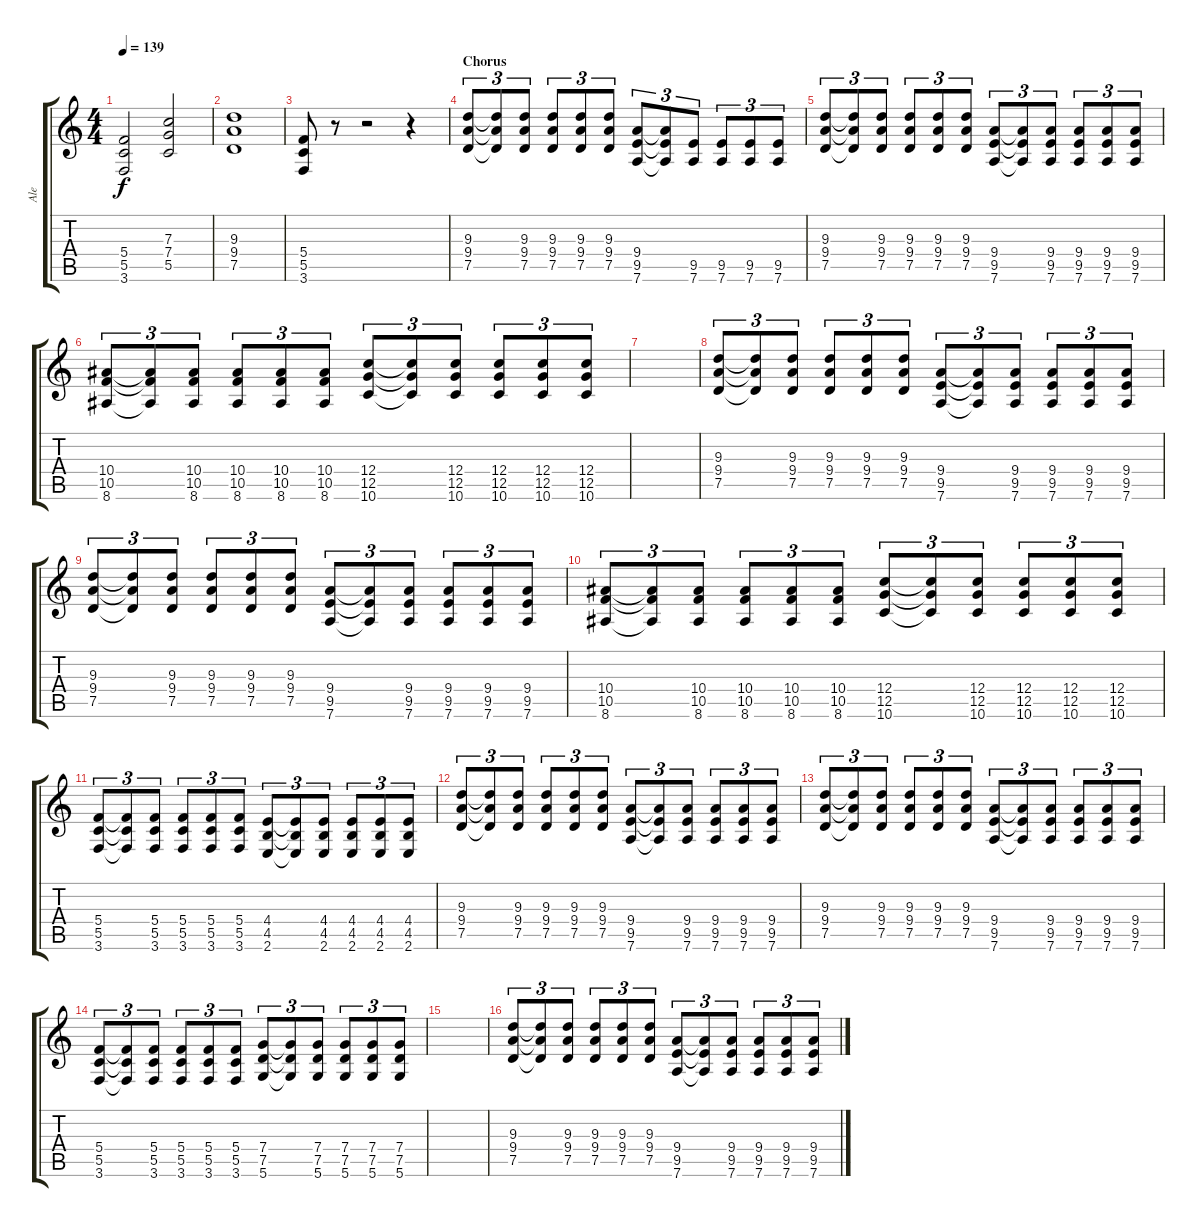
\track ("Ale" "Ale") {instrument distortionguitar}
\staff {score tabs}
\tuning (D4 A3 F3 C3 G2 D2) {hide}
\ts (4 4)
\tempo 139
\clef g2
\ks c
(5.4 5.5 3.6).2{dy f} (7.3 7.4 5.5).2 |
(9.3 9.4 7.5).1 |
(5.4 5.5 3.6).8 r.8 r.2 r.4 |
\section ("" "Chorus")
(9.3 9.4 7.5).8{tu (3 2)} (9.3{t} 9.4{t} 7.5{t}).8{tu (3 2)} (9.3 9.4 7.5).8{tu (3 2)} (9.3 9.4 7.5).8{tu (3 2)} (9.3 9.4 7.5).8{tu (3 2)} (9.3 9.4 7.5).8{tu (3 2)} (9.4 9.5 7.6).8{tu (3 2)} (9.4{t} 9.5{t} 7.6{t}).8{tu (3 2)} (9.5 7.6).8{tu (3 2)} (9.5 7.6).8{tu (3 2)} (9.5 7.6).8{tu (3 2)} (9.5 7.6).8{tu (3 2)} |
(9.3 9.4 7.5).8{tu (3 2)} (9.3{t} 9.4{t} 7.5{t}).8{tu (3 2)} (9.3 9.4 7.5).8{tu (3 2)} (9.3 9.4 7.5).8{tu (3 2)} (9.3 9.4 7.5).8{tu (3 2)} (9.3 9.4 7.5).8{tu (3 2)} (9.4 9.5 7.6).8{tu (3 2)} (9.4{t} 9.5{t} 7.6{t}).8{tu (3 2)} (9.4 9.5 7.6).8{tu (3 2)} (9.4 9.5 7.6).8{tu (3 2)} (9.4 9.5 7.6).8{tu (3 2)} (9.4 9.5 7.6).8{tu (3 2)} |
(10.4 10.5 8.6).8{tu (3 2)} (10.4{t} 10.5{t} 8.6{t}).8{tu (3 2)} (10.4 10.5 8.6).8{tu (3 2)} (10.4 10.5 8.6).8{tu (3 2)} (10.4 10.5 8.6).8{tu (3 2)} (10.4 10.5 8.6).8{tu (3 2)} (12.4 12.5 10.6).8{tu (3 2)} (12.4{t} 12.5{t} 10.6{t}).8{tu (3 2)} (12.4 12.5 10.6).8{tu (3 2)} (12.4 12.5 10.6).8{tu (3 2)} (12.4 12.5 10.6).8{tu (3 2)} (12.4 12.5 10.6).8{tu (3 2)} |
|
(9.3 9.4 7.5).8{tu (3 2)} (9.3{t} 9.4{t} 7.5{t}).8{tu (3 2)} (9.3 9.4 7.5).8{tu (3 2)} (9.3 9.4 7.5).8{tu (3 2)} (9.3 9.4 7.5).8{tu (3 2)} (9.3 9.4 7.5).8{tu (3 2)} (9.4 9.5 7.6).8{tu (3 2)} (9.4{t} 9.5{t} 7.6{t}).8{tu (3 2)} (9.4 9.5 7.6).8{tu (3 2)} (9.4 9.5 7.6).8{tu (3 2)} (9.4 9.5 7.6).8{tu (3 2)} (9.4 9.5 7.6).8{tu (3 2)} |
(9.3 9.4 7.5).8{tu (3 2)} (9.3{t} 9.4{t} 7.5{t}).8{tu (3 2)} (9.3 9.4 7.5).8{tu (3 2)} (9.3 9.4 7.5).8{tu (3 2)} (9.3 9.4 7.5).8{tu (3 2)} (9.3 9.4 7.5).8{tu (3 2)} (9.4 9.5 7.6).8{tu (3 2)} (9.4{t} 9.5{t} 7.6{t}).8{tu (3 2)} (9.4 9.5 7.6).8{tu (3 2)} (9.4 9.5 7.6).8{tu (3 2)} (9.4 9.5 7.6).8{tu (3 2)} (9.4 9.5 7.6).8{tu (3 2)} |
(10.4 10.5 8.6).8{tu (3 2)} (10.4{t} 10.5{t} 8.6{t}).8{tu (3 2)} (10.4 10.5 8.6).8{tu (3 2)} (10.4 10.5 8.6).8{tu (3 2)} (10.4 10.5 8.6).8{tu (3 2)} (10.4 10.5 8.6).8{tu (3 2)} (12.4 12.5 10.6).8{tu (3 2)} (12.4{t} 12.5{t} 10.6{t}).8{tu (3 2)} (12.4 12.5 10.6).8{tu (3 2)} (12.4 12.5 10.6).8{tu (3 2)} (12.4 12.5 10.6).8{tu (3 2)} (12.4 12.5 10.6).8{tu (3 2)} |
(5.4 5.5 3.6).8{tu (3 2)} (5.4{t} 5.5{t} 3.6{t}).8{tu (3 2)} (5.4 5.5 3.6).8{tu (3 2)} (5.4 5.5 3.6).8{tu (3 2)} (5.4 5.5 3.6).8{tu (3 2)} (5.4 5.5 3.6).8{tu (3 2)} (4.4 4.5 2.6).8{tu (3 2)} (4.4{t} 4.5{t} 2.6{t}).8{tu (3 2)} (4.4 4.5 2.6).8{tu (3 2)} (4.4 4.5 2.6).8{tu (3 2)} (4.4 4.5 2.6).8{tu (3 2)} (4.4 4.5 2.6).8{tu (3 2)} |
(9.3 9.4 7.5).8{tu (3 2)} (9.3{t} 9.4{t} 7.5{t}).8{tu (3 2)} (9.3 9.4 7.5).8{tu (3 2)} (9.3 9.4 7.5).8{tu (3 2)} (9.3 9.4 7.5).8{tu (3 2)} (9.3 9.4 7.5).8{tu (3 2)} (9.4 9.5 7.6).8{tu (3 2)} (9.4{t} 9.5{t} 7.6{t}).8{tu (3 2)} (9.4 9.5 7.6).8{tu (3 2)} (9.4 9.5 7.6).8{tu (3 2)} (9.4 9.5 7.6).8{tu (3 2)} (9.4 9.5 7.6).8{tu (3 2)} |
(9.3 9.4 7.5).8{tu (3 2)} (9.3{t} 9.4{t} 7.5{t}).8{tu (3 2)} (9.3 9.4 7.5).8{tu (3 2)} (9.3 9.4 7.5).8{tu (3 2)} (9.3 9.4 7.5).8{tu (3 2)} (9.3 9.4 7.5).8{tu (3 2)} (9.4 9.5 7.6).8{tu (3 2)} (9.4{t} 9.5{t} 7.6{t}).8{tu (3 2)} (9.4 9.5 7.6).8{tu (3 2)} (9.4 9.5 7.6).8{tu (3 2)} (9.4 9.5 7.6).8{tu (3 2)} (9.4 9.5 7.6).8{tu (3 2)} |
(5.4 5.5 3.6).8{tu (3 2)} (5.4{t} 5.5{t} 3.6{t}).8{tu (3 2)} (5.4 5.5 3.6).8{tu (3 2)} (5.4 5.5 3.6).8{tu (3 2)} (5.4 5.5 3.6).8{tu (3 2)} (5.4 5.5 3.6).8{tu (3 2)} (7.4 7.5 5.6).8{tu (3 2)} (7.4{t} 7.5{t} 5.6{t}).8{tu (3 2)} (7.4 7.5 5.6).8{tu (3 2)} (7.4 7.5 5.6).8{tu (3 2)} (7.4 7.5 5.6).8{tu (3 2)} (7.4 7.5 5.6).8{tu (3 2)} |
|
(9.3 9.4 7.5).8{tu (3 2)} (9.3{t} 9.4{t} 7.5{t}).8{tu (3 2)} (9.3 9.4 7.5).8{tu (3 2)} (9.3 9.4 7.5).8{tu (3 2)} (9.3 9.4 7.5).8{tu (3 2)} (9.3 9.4 7.5).8{tu (3 2)} (9.4 9.5 7.6).8{tu (3 2)} (9.4{t} 9.5{t} 7.6{t}).8{tu (3 2)} (9.4 9.5 7.6).8{tu (3 2)} (9.4 9.5 7.6).8{tu (3 2)} (9.4 9.5 7.6).8{tu (3 2)} (9.4 9.5 7.6).8{tu (3 2)}
